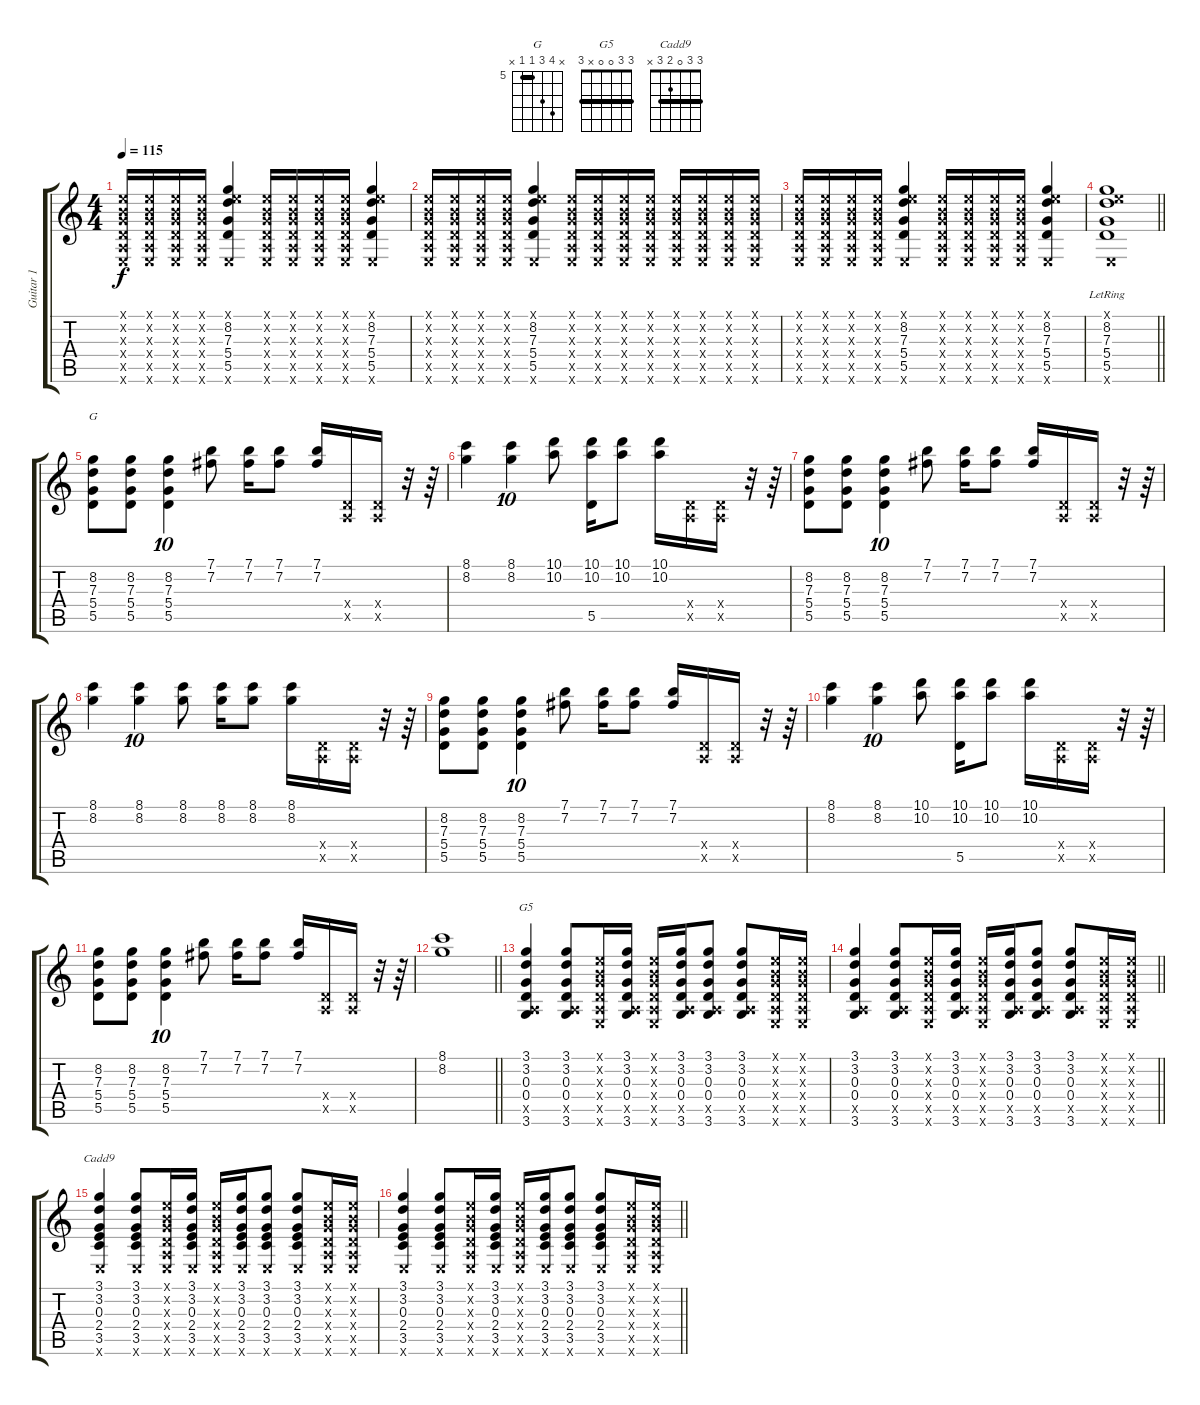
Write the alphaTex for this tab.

\track ("Guitar 1" "Guitar 1") {instrument acousticguitarsteel}
\staff {score tabs}
\tuning (E4 B3 G3 D3 A2 E2) {hide}
\chord ("G" x 8 7 5 5 x) {firstfret 5 barre 5}
\chord ("G5" 3 3 0 0 x 3) {barre 3}
\chord ("Cadd9" 3 3 0 2 3 x) {barre 3}
\ts (4 4)
\tempo 115
\clef g2
\ks c
(0.1{x} 0.2{x} 0.3{x} 0.4{x} 0.5{x} 0.6{x}).16{dy f} (0.1{x} 0.2{x} 0.3{x} 0.4{x} 0.5{x} 0.6{x}).16 (0.1{x} 0.2{x} 0.3{x} 0.4{x} 0.5{x} 0.6{x}).16 (0.1{x} 0.2{x} 0.3{x} 0.4{x} 0.5{x} 0.6{x}).16 (0.1{x} 8.2 7.3 5.4 5.5 0.6{x}).4 (0.1{x} 0.2{x} 0.3{x} 0.4{x} 0.5{x} 0.6{x}).16 (0.1{x} 0.2{x} 0.3{x} 0.4{x} 0.5{x} 0.6{x}).16 (0.1{x} 0.2{x} 0.3{x} 0.4{x} 0.5{x} 0.6{x}).16 (0.1{x} 0.2{x} 0.3{x} 0.4{x} 0.5{x} 0.6{x}).16 (0.1{x} 8.2 7.3 5.4 5.5 0.6{x}).4 |
(0.1{x} 0.2{x} 0.3{x} 0.4{x} 0.5{x} 0.6{x}).16 (0.1{x} 0.2{x} 0.3{x} 0.4{x} 0.5{x} 0.6{x}).16 (0.1{x} 0.2{x} 0.3{x} 0.4{x} 0.5{x} 0.6{x}).16 (0.1{x} 0.2{x} 0.3{x} 0.4{x} 0.5{x} 0.6{x}).16 (0.1{x} 8.2 7.3 5.4 5.5 0.6{x}).4 (0.1{x} 0.2{x} 0.3{x} 0.4{x} 0.5{x} 0.6{x}).16 (0.1{x} 0.2{x} 0.3{x} 0.4{x} 0.5{x} 0.6{x}).16 (0.1{x} 0.2{x} 0.3{x} 0.4{x} 0.5{x} 0.6{x}).16 (0.1{x} 0.2{x} 0.3{x} 0.4{x} 0.5{x} 0.6{x}).16 (0.1{x} 0.2{x} 0.3{x} 0.4{x} 0.5{x} 0.6{x}).16 (0.1{x} 0.2{x} 0.3{x} 0.4{x} 0.5{x} 0.6{x}).16 (0.1{x} 0.2{x} 0.3{x} 0.4{x} 0.5{x} 0.6{x}).16 (0.1{x} 0.2{x} 0.3{x} 0.4{x} 0.5{x} 0.6{x}).16 |
(0.1{x} 0.2{x} 0.3{x} 0.4{x} 0.5{x} 0.6{x}).16 (0.1{x} 0.2{x} 0.3{x} 0.4{x} 0.5{x} 0.6{x}).16 (0.1{x} 0.2{x} 0.3{x} 0.4{x} 0.5{x} 0.6{x}).16 (0.1{x} 0.2{x} 0.3{x} 0.4{x} 0.5{x} 0.6{x}).16 (0.1{x} 8.2 7.3 5.4 5.5 0.6{x}).4 (0.1{x} 0.2{x} 0.3{x} 0.4{x} 0.5{x} 0.6{x}).16 (0.1{x} 0.2{x} 0.3{x} 0.4{x} 0.5{x} 0.6{x}).16 (0.1{x} 0.2{x} 0.3{x} 0.4{x} 0.5{x} 0.6{x}).16 (0.1{x} 0.2{x} 0.3{x} 0.4{x} 0.5{x} 0.6{x}).16 (0.1{x} 8.2 7.3 5.4 5.5 0.6{x}).4 |
\barLineRight lightlight
(0.1{x} 8.2{lr} 7.3{lr} 5.4{lr} 5.5{lr} 0.6{x}).1 |
(8.2 7.3 5.4 5.5).8{ch "G"} (8.2 7.3 5.4 5.5).8 (8.2 7.3 5.4 5.5).4{tu (10 8)} (7.1 7.2).8 (7.1 7.2).16 (7.1 7.2).8 (7.1 7.2).16 (0.4{x} 0.5{x}).16 (0.4{x} 0.5{x}).16 r.32 r.64 |
(8.1 8.2).4 (8.1 8.2).4{tu (10 8)} (10.1 10.2).8 (10.1 10.2 5.5).16 (10.1 10.2).8 (10.1 10.2).16 (0.4{x} 0.5{x}).16 (0.4{x} 0.5{x}).16 r.32 r.64 |
(8.2 7.3 5.4 5.5).8 (8.2 7.3 5.4 5.5).8 (8.2 7.3 5.4 5.5).4{tu (10 8)} (7.1 7.2).8 (7.1 7.2).16 (7.1 7.2).8 (7.1 7.2).16 (0.4{x} 0.5{x}).16 (0.4{x} 0.5{x}).16 r.32 r.64 |
(8.1 8.2).4 (8.1 8.2).4{tu (10 8)} (8.1 8.2).8 (8.1 8.2).16 (8.1 8.2).8 (8.1 8.2).16 (0.4{x} 0.5{x}).16 (0.4{x} 0.5{x}).16 r.32 r.64 |
(8.2 7.3 5.4 5.5).8 (8.2 7.3 5.4 5.5).8 (8.2 7.3 5.4 5.5).4{tu (10 8)} (7.1 7.2).8 (7.1 7.2).16 (7.1 7.2).8 (7.1 7.2).16 (0.4{x} 0.5{x}).16 (0.4{x} 0.5{x}).16 r.32 r.64 |
(8.1 8.2).4 (8.1 8.2).4{tu (10 8)} (10.1 10.2).8 (10.1 10.2 5.5).16 (10.1 10.2).8 (10.1 10.2).16 (0.4{x} 0.5{x}).16 (0.4{x} 0.5{x}).16 r.32 r.64 |
(8.2 7.3 5.4 5.5).8 (8.2 7.3 5.4 5.5).8 (8.2 7.3 5.4 5.5).4{tu (10 8)} (7.1 7.2).8 (7.1 7.2).16 (7.1 7.2).8 (7.1 7.2).16 (0.4{x} 0.5{x}).16 (0.4{x} 0.5{x}).16 r.32 r.64 |
\barLineRight lightlight
(8.1 8.2).1 |
(3.1 3.2 0.3 0.4 0.5{x} 3.6).4{ch "G5"} (3.1 3.2 0.3 0.4 0.5{x} 3.6).8 (0.1{x} 0.2{x} 0.3{x} 0.4{x} 0.5{x} 0.6{x}).16 (3.1 3.2 0.3 0.4 0.5{x} 3.6).16 (0.1{x} 0.2{x} 0.3{x} 0.4{x} 0.5{x} 0.6{x}).16 (3.1 3.2 0.3 0.4 0.5{x} 3.6).16 (3.1 3.2 0.3 0.4 0.5{x} 3.6).8 (3.1 3.2 0.3 0.4 0.5{x} 3.6).8 (0.1{x} 0.2{x} 0.3{x} 0.4{x} 0.5{x} 0.6{x}).16 (0.1{x} 0.2{x} 0.3{x} 0.4{x} 0.5{x} 0.6{x}).16 |
\barLineRight lightlight
(3.1 3.2 0.3 0.4 0.5{x} 3.6).4 (3.1 3.2 0.3 0.4 0.5{x} 3.6).8 (0.1{x} 0.2{x} 0.3{x} 0.4{x} 0.5{x} 0.6{x}).16 (3.1 3.2 0.3 0.4 0.5{x} 3.6).16 (0.1{x} 0.2{x} 0.3{x} 0.4{x} 0.5{x} 0.6{x}).16 (3.1 3.2 0.3 0.4 0.5{x} 3.6).16 (3.1 3.2 0.3 0.4 0.5{x} 3.6).8 (3.1 3.2 0.3 0.4 0.5{x} 3.6).8 (0.1{x} 0.2{x} 0.3{x} 0.4{x} 0.5{x} 0.6{x}).16 (0.1{x} 0.2{x} 0.3{x} 0.4{x} 0.5{x} 0.6{x}).16 |
(3.1 3.2 0.3 2.4 3.5 0.6{x}).4{ch "Cadd9"} (3.1 3.2 0.3 2.4 3.5 0.6{x}).8 (0.1{x} 0.2{x} 0.3{x} 0.4{x} 0.5{x} 0.6{x}).16 (3.1 3.2 0.3 2.4 3.5 0.6{x}).16 (0.1{x} 0.2{x} 0.3{x} 0.4{x} 0.5{x} 0.6{x}).16 (3.1 3.2 0.3 2.4 3.5 0.6{x}).16 (3.1 3.2 0.3 2.4 3.5 0.6{x}).8 (3.1 3.2 0.3 2.4 3.5 0.6{x}).8 (0.1{x} 0.2{x} 0.3{x} 0.4{x} 0.5{x} 0.6{x}).16 (0.1{x} 0.2{x} 0.3{x} 0.4{x} 0.5{x} 0.6{x}).16 |
\barLineRight lightlight
(3.1 3.2 0.3 2.4 3.5 0.6{x}).4 (3.1 3.2 0.3 2.4 3.5 0.6{x}).8 (0.1{x} 0.2{x} 0.3{x} 0.4{x} 0.5{x} 0.6{x}).16 (3.1 3.2 0.3 2.4 3.5 0.6{x}).16 (0.1{x} 0.2{x} 0.3{x} 0.4{x} 0.5{x} 0.6{x}).16 (3.1 3.2 0.3 2.4 3.5 0.6{x}).16 (3.1 3.2 0.3 2.4 3.5 0.6{x}).8 (3.1 3.2 0.3 2.4 3.5 0.6{x}).8 (0.1{x} 0.2{x} 0.3{x} 0.4{x} 0.5{x} 0.6{x}).16 (0.1{x} 0.2{x} 0.3{x} 0.4{x} 0.5{x} 0.6{x}).16
